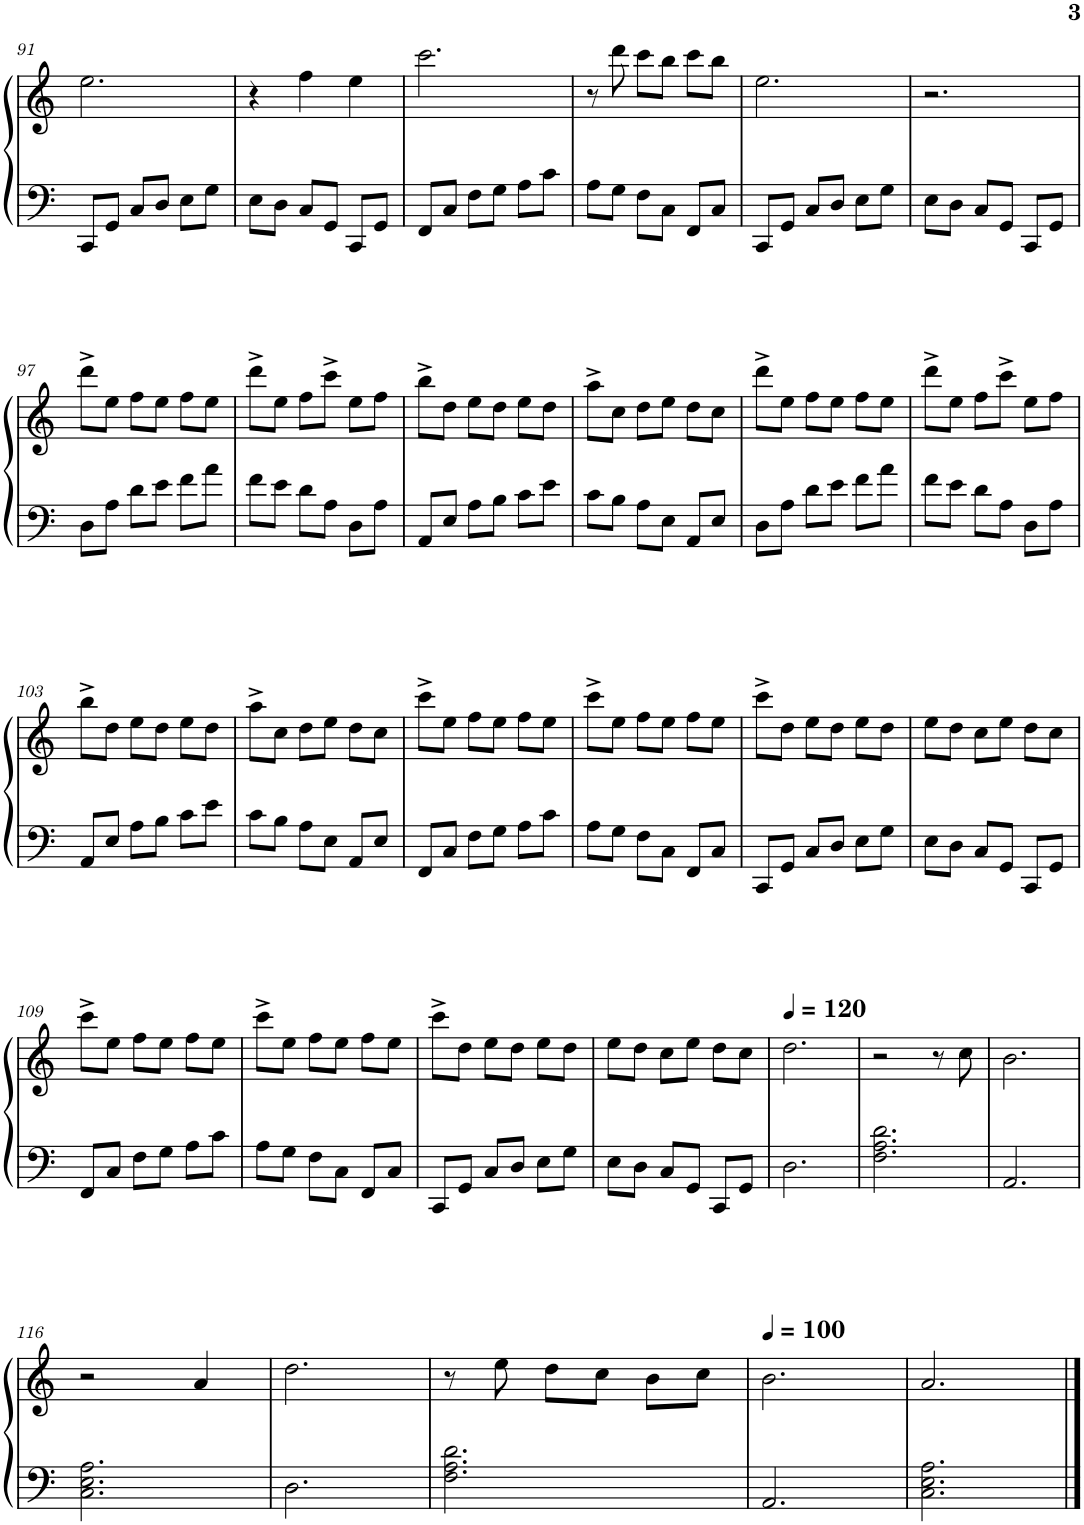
**kern	**kern
*part1	*part1
*staff2	*staff1
*I"Piano	*
*I'Pno.	*
!!LO:PB:g=z
*clefF4	*clefG2
*k[]	*k[]
*M3/4	*M3/4
=91	=91
8CC/L	2.ee\
8GG/J	.
8C/L	.
8D/J	.
8E\L	.
8G\J	.
=92	=92
8E\L	4r
8D\J	.
8C/L	4ff\
8GG/J	.
8CC/L	4ee\
8GG/J	.
=93	=93
8FF/L	2.ccc\
8C/J	.
8F\L	.
8G\J	.
8A\L	.
8c\J	.
=94	=94
8A\L	8r
8G\J	8ddd\
8F\L	8ccc\L
8C\J	8bb\J
8FF/L	8ccc\L
8C/J	8bb\J
=95	=95
8CC/L	2.ee\
8GG/J	.
8C/L	.
8D/J	.
8E\L	.
8G\J	.
=96	=96
8E\L	2.r
8D\J	.
8C/L	.
8GG/J	.
8CC/L	.
8GG/J	.
!!LO:LB:g=z
=97	=97
8D\L	8ddd^\L
8A\J	8ee\J
8d\L	8ff\L
8e\J	8ee\J
8f\L	8ff\L
8a\J	8ee\J
=98	=98
8f\L	8ddd^\L
8e\J	8ee\J
8d\L	8ff\L
8A\J	8ccc^\J
8D\L	8ee\L
8A\J	8ff\J
=99	=99
8AA/L	8bb^\L
8E/J	8dd\J
8A\L	8ee\L
8B\J	8dd\J
8c\L	8ee\L
8e\J	8dd\J
=100	=100
8c\L	8aa^\L
8B\J	8cc\J
8A\L	8dd\L
8E\J	8ee\J
8AA/L	8dd\L
8E/J	8cc\J
=101	=101
8D\L	8ddd^\L
8A\J	8ee\J
8d\L	8ff\L
8e\J	8ee\J
8f\L	8ff\L
8a\J	8ee\J
=102	=102
8f\L	8ddd^\L
8e\J	8ee\J
8d\L	8ff\L
8A\J	8ccc^\J
8D\L	8ee\L
8A\J	8ff\J
!!LO:LB:g=z
=103	=103
8AA/L	8bb^\L
8E/J	8dd\J
8A\L	8ee\L
8B\J	8dd\J
8c\L	8ee\L
8e\J	8dd\J
=104	=104
8c\L	8aa^\L
8B\J	8cc\J
8A\L	8dd\L
8E\J	8ee\J
8AA/L	8dd\L
8E/J	8cc\J
=105	=105
8FF/L	8ccc^\L
8C/J	8ee\J
8F\L	8ff\L
8G\J	8ee\J
8A\L	8ff\L
8c\J	8ee\J
=106	=106
8A\L	8ccc^\L
8G\J	8ee\J
8F\L	8ff\L
8C\J	8ee\J
8FF/L	8ff\L
8C/J	8ee\J
=107	=107
8CC/L	8ccc^\L
8GG/J	8dd\J
8C/L	8ee\L
8D/J	8dd\J
8E\L	8ee\L
8G\J	8dd\J
=108	=108
8E\L	8ee\L
8D\J	8dd\J
8C/L	8cc\L
8GG/J	8ee\J
8CC/L	8dd\L
8GG/J	8cc\J
!!LO:LB:g=z
=109	=109
8FF/L	8ccc^\L
8C/J	8ee\J
8F\L	8ff\L
8G\J	8ee\J
8A\L	8ff\L
8c\J	8ee\J
=110	=110
8A\L	8ccc^\L
8G\J	8ee\J
8F\L	8ff\L
8C\J	8ee\J
8FF/L	8ff\L
8C/J	8ee\J
=111	=111
8CC/L	8ccc^\L
8GG/J	8dd\J
8C/L	8ee\L
8D/J	8dd\J
8E\L	8ee\L
8G\J	8dd\J
=112	=112
8E\L	8ee\L
8D\J	8dd\J
8C/L	8cc\L
8GG/J	8ee\J
8CC/L	8dd\L
8GG/J	8cc\J
=113	=113
*	*MM120
2.D\	2.dd\
=114	=114
2.F\ 2.A\ 2.d\	2r
.	8r
.	8cc\
=115	=115
2.AA/	2.b\
!!LO:LB:g=z
=116	=116
2.C\ 2.E\ 2.A\	2r
.	4a/
=117	=117
2.D\	2.dd\
=118	=118
2.F\ 2.A\ 2.d\	8r
.	8ee\
.	8dd\L
.	8cc\J
.	8b\L
.	8cc\J
=119	=119
*	*MM100
2.AA/	2.b\
=120	=120
2.C\ 2.E\ 2.A\	2.a/
==	==
*-	*-
